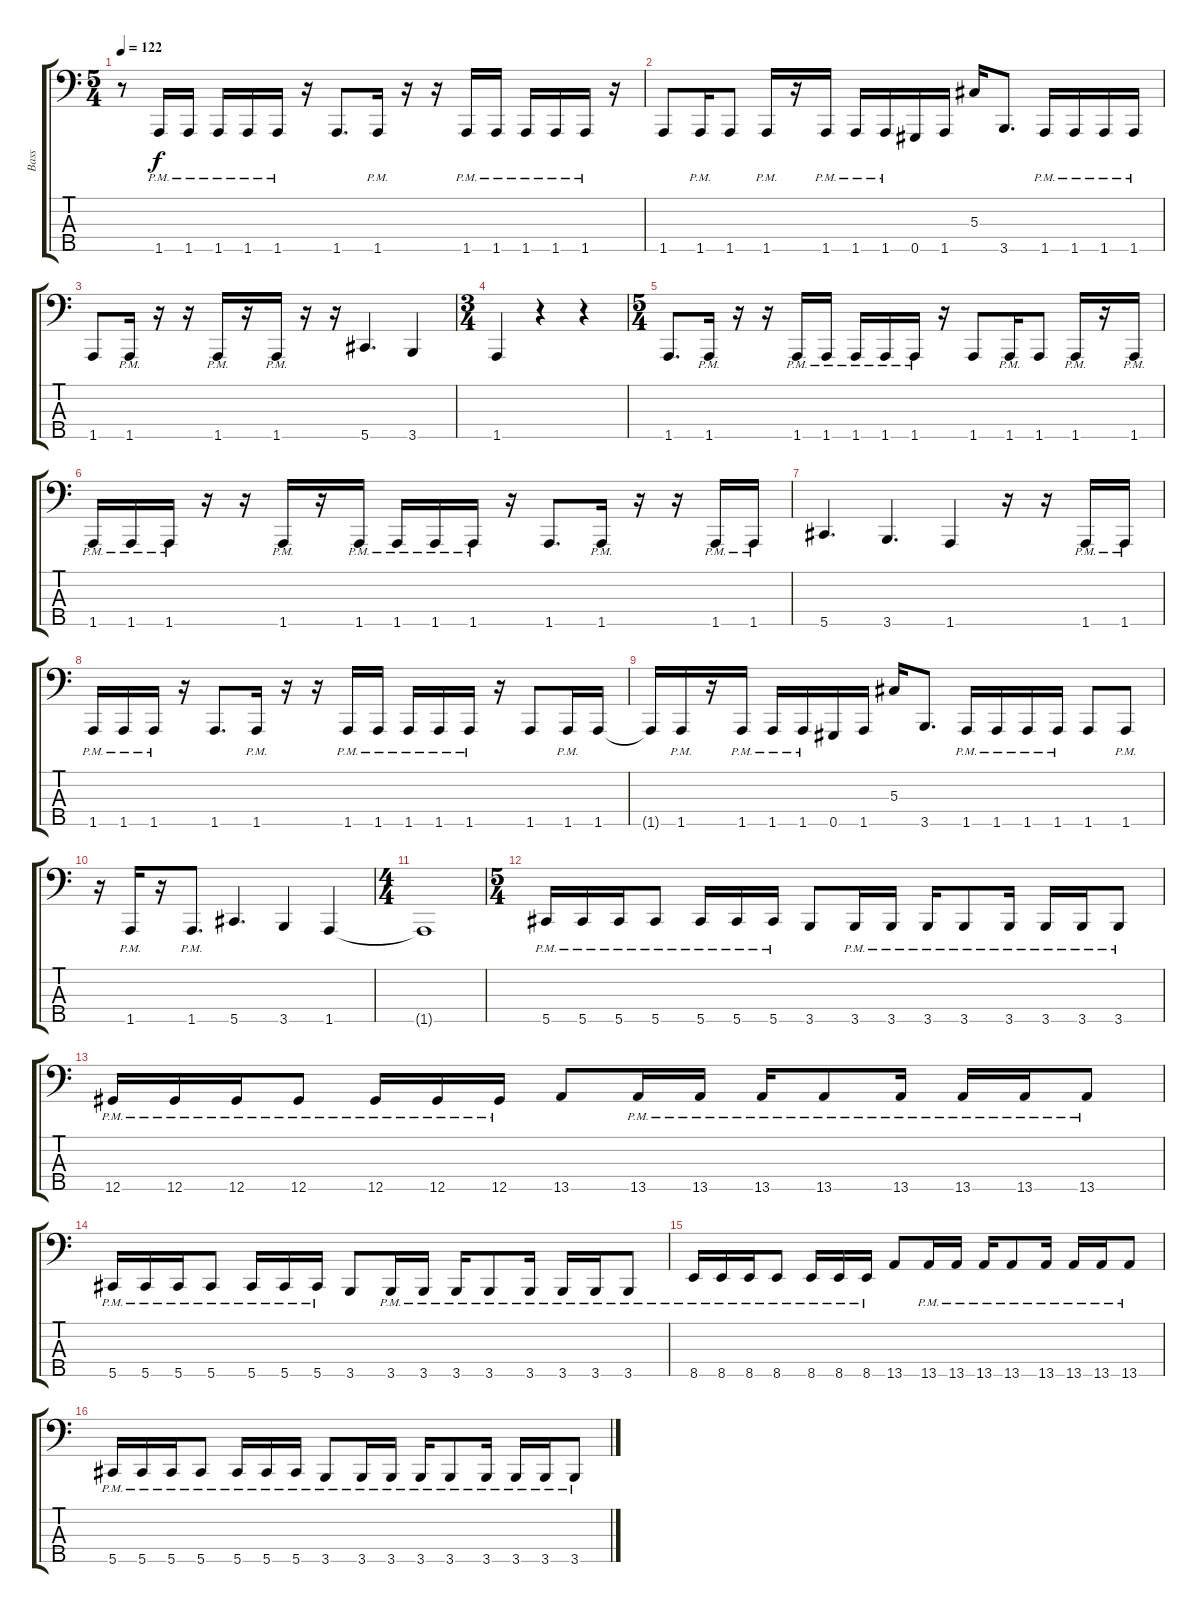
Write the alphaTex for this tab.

\track ("Bass" "Bass") {instrument electricbasspick}
\staff {score tabs}
\tuning (Gb2 Db2 Ab1 Eb1 Ab0) {hide}
\ts (5 4)
\tempo 122
\clef f4
\ks c
r.8{dy f} 1.5{pm}.16 1.5{pm}.16 1.5{pm}.16 1.5{pm}.16 1.5{pm}.16 r.16 1.5.8{d} 1.5{pm}.16 r.16 r.16 1.5{pm}.16 1.5{pm}.16 1.5{pm}.16 1.5{pm}.16 1.5{pm}.16 r.16 |
1.5.8 1.5{pm}.16 1.5.8 1.5{pm}.16 r.16 1.5{pm}.16 1.5{pm}.16 1.5{pm}.16 0.5.16 1.5.16 5.3.16 3.5.8{d} 1.5{pm}.16 1.5{pm}.16 1.5{pm}.16 1.5{pm}.16 |
1.5.8 1.5{pm}.16 r.16 r.16 1.5{pm}.16 r.16 1.5{pm}.16 r.16 r.16 5.5.4{d} 3.5.4 |
\ts (3 4)
1.5.4 r.4 r.4 |
\ts (5 4)
1.5.8{d} 1.5{pm}.16 r.16 r.16 1.5{pm}.16 1.5{pm}.16 1.5{pm}.16 1.5{pm}.16 1.5{pm}.16 r.16 1.5.8 1.5{pm}.16 1.5.8 1.5{pm}.16 r.16 1.5{pm}.16 |
1.5{pm}.16 1.5{pm}.16 1.5{pm}.16 r.16 r.16 1.5{pm}.16 r.16 1.5{pm}.16 1.5{pm}.16 1.5{pm}.16 1.5{pm}.16 r.16 1.5.8{d} 1.5{pm}.16 r.16 r.16 1.5{pm}.16 1.5{pm}.16 |
5.5.4{d} 3.5.4{d} 1.5.4 r.16 r.16 1.5{pm}.16 1.5{pm}.16 |
1.5{pm}.16 1.5{pm}.16 1.5{pm}.16 r.16 1.5.8{d} 1.5{pm}.16 r.16 r.16 1.5{pm}.16 1.5{pm}.16 1.5{pm}.16 1.5{pm}.16 1.5{pm}.16 r.16 1.5.8 1.5{pm}.16 1.5.16 |
1.5{t}.16 1.5{pm}.16 r.16 1.5{pm}.16 1.5{pm}.16 1.5{pm}.16 0.5.16 1.5.16 5.3.16 3.5.8{d} 1.5{pm}.16 1.5{pm}.16 1.5{pm}.16 1.5{pm}.16 1.5.8 1.5{pm}.8 |
r.16 1.5{pm}.16 r.16 1.5{pm}.8{d} 5.5.4{d} 3.5.4 1.5.4 |
\ts (4 4)
1.5{t}.1 |
\ts (5 4)
5.5{pm}.16 5.5{pm}.16 5.5{pm}.16 5.5{pm}.8 5.5{pm}.16 5.5{pm}.16 5.5{pm}.16 3.5.8 3.5{pm}.16 3.5{pm}.16 3.5{pm}.16 3.5{pm}.8 3.5{pm}.16 3.5{pm}.16 3.5{pm}.16 3.5{pm}.8 |
12.5{pm}.16 12.5{pm}.16 12.5{pm}.16 12.5{pm}.8 12.5{pm}.16 12.5{pm}.16 12.5{pm}.16 13.5.8 13.5{pm}.16 13.5{pm}.16 13.5{pm}.16 13.5{pm}.8 13.5{pm}.16 13.5{pm}.16 13.5{pm}.16 13.5{pm}.8 |
5.5{pm}.16 5.5{pm}.16 5.5{pm}.16 5.5{pm}.8 5.5{pm}.16 5.5{pm}.16 5.5{pm}.16 3.5.8 3.5{pm}.16 3.5{pm}.16 3.5{pm}.16 3.5{pm}.8 3.5{pm}.16 3.5{pm}.16 3.5{pm}.16 3.5{pm}.8 |
8.5{pm}.16 8.5{pm}.16 8.5{pm}.16 8.5{pm}.8 8.5{pm}.16 8.5{pm}.16 8.5{pm}.16 13.5.8 13.5{pm}.16 13.5{pm}.16 13.5{pm}.16 13.5{pm}.8 13.5{pm}.16 13.5{pm}.16 13.5{pm}.16 13.5{pm}.8 |
5.5{pm}.16 5.5{pm}.16 5.5{pm}.16 5.5{pm}.8 5.5{pm}.16 5.5{pm}.16 5.5{pm}.16 3.5{pm}.8 3.5{pm}.16 3.5{pm}.16 3.5{pm}.16 3.5{pm}.8 3.5{pm}.16 3.5{pm}.16 3.5{pm}.16 3.5{pm}.8
